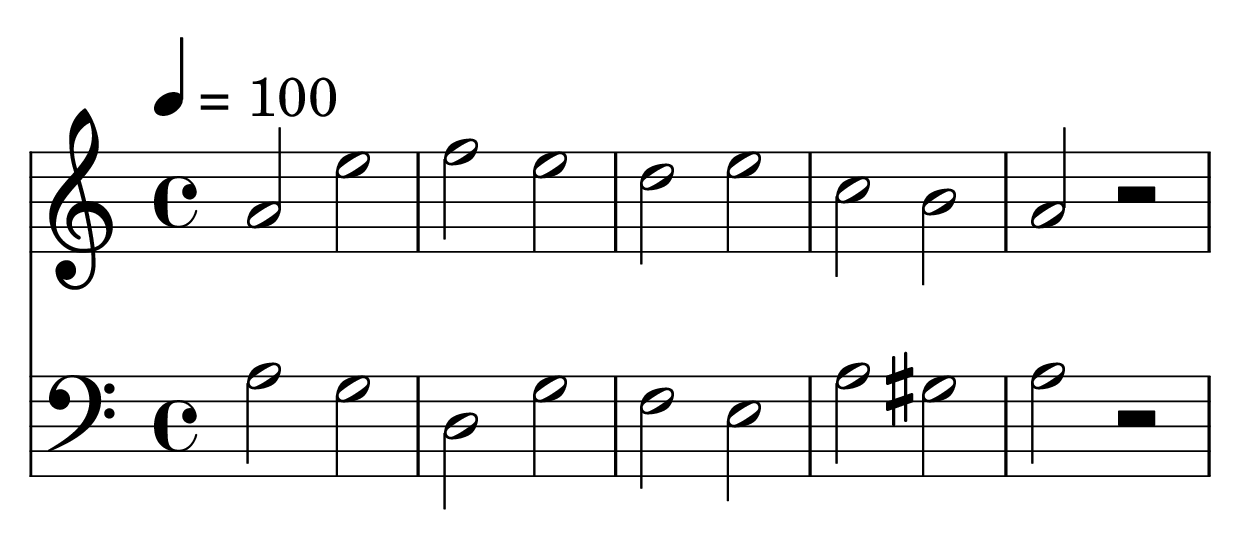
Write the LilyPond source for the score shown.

\version "2.22.2"

\include "page.ly"

global = {
  \time   4/4
  \tempo  4 = 100
}

\parallelMusic voiceUpper, voiceLower {
  a2    e'    |   % cantus firmus
  a2    g     |

  f     e     |   % cantus firmus
  d     g     |

  d     e     |   % cantus firmus
  f     e     |

  c     b     |   % cantus firmus
  a     gis   |

  a     r     |   % cantus firmus
  a     r     |
}

\score {
  <<
    \new Staff \with { midiInstrument = "clarinet" } {
      \global
      \set Staff.midiMaximumVolume = #0.5
      \clef treble
      \relative c''
      \voiceUpper
    }
    \new Staff \with { midiInstrument = "bassoon" } {
      \global
      \clef bass
      \relative c'
      \voiceLower
    }
  >>
  \layout { }
  \midi { }
}
